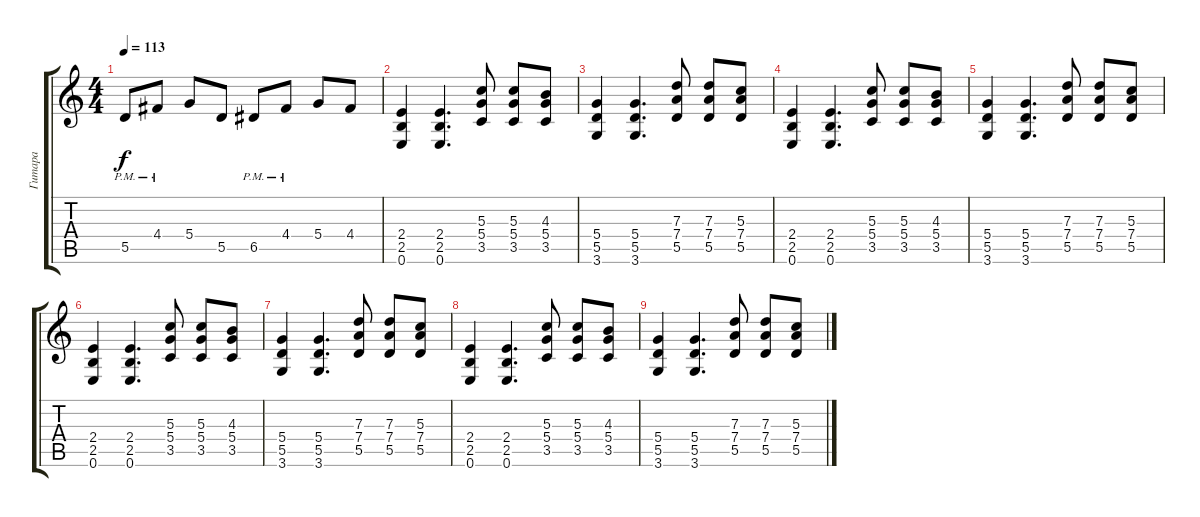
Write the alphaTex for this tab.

\track ("Гитара" "Гитара") {instrument acousticguitarsteel}
\staff {score tabs}
\tuning (E4 B3 G3 D3 A2 E2) {hide}
\ts (4 4)
\tempo 113
\clef g2
\ks c
5.5{pm}.8{dy f} 4.4{pm}.8 5.4.8 5.5.8 6.5{pm}.8 4.4{pm}.8 5.4.8 4.4.8 |
(2.4 2.5 0.6).4 (2.4 2.5 0.6).4{d} (5.3 5.4 3.5).8 (5.3 5.4 3.5).8 (4.3 5.4 3.5).8 |
(5.4 5.5 3.6).4 (5.4 5.5 3.6).4{d} (7.3 7.4 5.5).8 (7.3 7.4 5.5).8 (5.3 7.4 5.5).8 |
(2.4 2.5 0.6).4 (2.4 2.5 0.6).4{d} (5.3 5.4 3.5).8 (5.3 5.4 3.5).8 (4.3 5.4 3.5).8 |
(5.4 5.5 3.6).4 (5.4 5.5 3.6).4{d} (7.3 7.4 5.5).8 (7.3 7.4 5.5).8 (5.3 7.4 5.5).8 |
(2.4 2.5 0.6).4 (2.4 2.5 0.6).4{d} (5.3 5.4 3.5).8 (5.3 5.4 3.5).8 (4.3 5.4 3.5).8 |
(5.4 5.5 3.6).4 (5.4 5.5 3.6).4{d} (7.3 7.4 5.5).8 (7.3 7.4 5.5).8 (5.3 7.4 5.5).8 |
(2.4 2.5 0.6).4 (2.4 2.5 0.6).4{d} (5.3 5.4 3.5).8 (5.3 5.4 3.5).8 (4.3 5.4 3.5).8 |
(5.4 5.5 3.6).4 (5.4 5.5 3.6).4{d} (7.3 7.4 5.5).8 (7.3 7.4 5.5).8 (5.3 7.4 5.5).8
